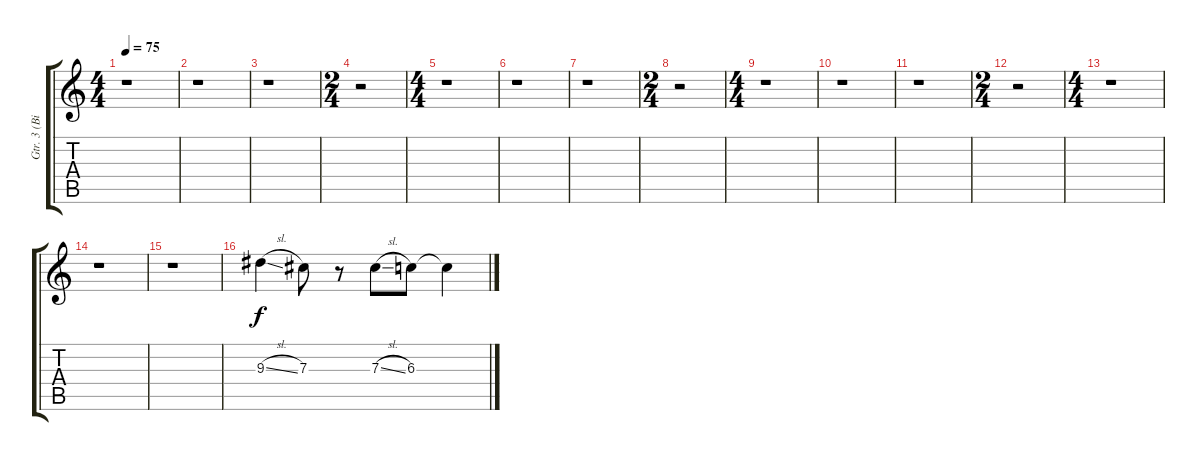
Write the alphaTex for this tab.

\track ("Gtr. 3 (Billy" "Gtr. 3 (Bi") {instrument overdrivenguitar}
\staff {score tabs}
\tuning (Eb4 Bb3 Gb3 Db3 Ab2 Eb2) {hide}
\ts (4 4)
\tempo 75
\clef g2
\ks c
r.1{dy f} |
r.1 |
r.1 |
\ts (2 4)
r.2 |
\ts (4 4)
r.1 |
r.1 |
r.1 |
\ts (2 4)
r.2 |
\ts (4 4)
r.1 |
r.1 |
r.1 |
\ts (2 4)
r.2 |
\ts (4 4)
r.1 |
r.1 |
r.1 |
9.3{sl}.4 7.3.8 r.8 7.3{sl}.8 6.3.8 6.3{t}.4
